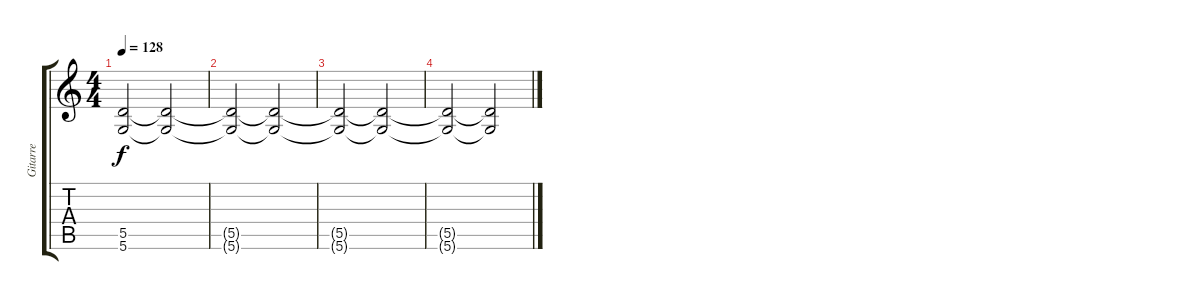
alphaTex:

\track ("Gitarre" "Gitarre") {instrument distortionguitar}
\staff {score tabs}
\tuning (E4 B3 G3 D3 A2 D2) {hide}
\ts (4 4)
\tempo 128
\clef g2
\ks c
(5.5{t} 5.6{t}).2{dy f volume 5} (5.5{t} 5.6{t}).2 |
(5.5{t} 5.6{t}).2{volume 4} (5.5{t} 5.6{t}).2 |
(5.5{t} 5.6{t}).2{volume 3} (5.5{t} 5.6{t}).2{volume 2} |
(5.5{t} 5.6{t}).2 (5.5{t} 5.6{t}).2{volume 1}
